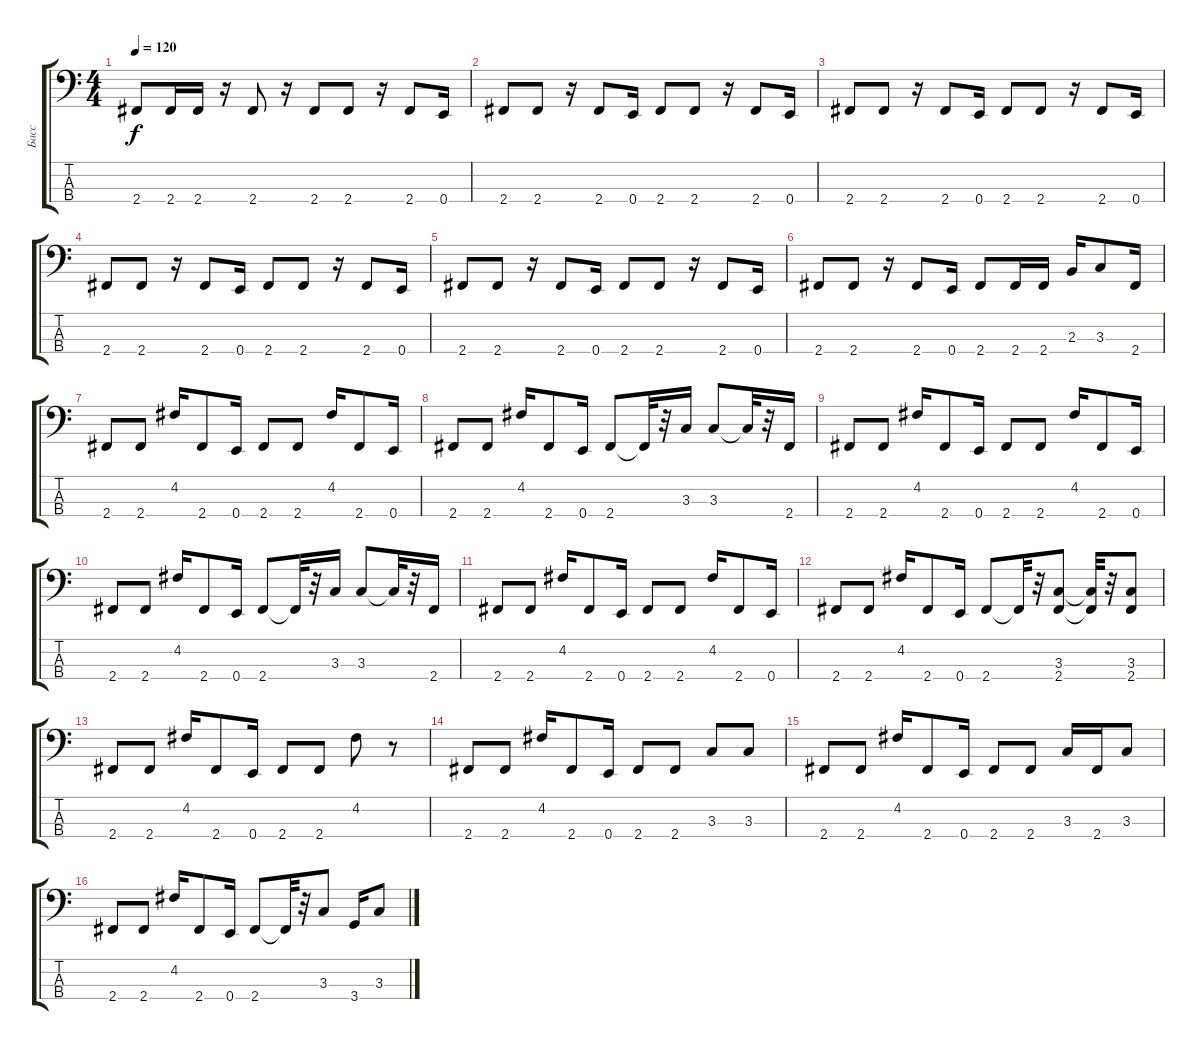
\track ("Басс" "Басс") {instrument electricbasspick}
\staff {score tabs}
\tuning (G2 D2 A1 E1) {hide}
\ts (4 4)
\tempo 120
\clef f4
\ks c
2.4.8{dy f} 2.4.16 2.4.16 r.16 2.4.8 r.16 2.4.8 2.4.8 r.16 2.4.8 0.4.16 |
2.4.8 2.4.8 r.16 2.4.8 0.4.16 2.4.8 2.4.8 r.16 2.4.8 0.4.16 |
2.4.8 2.4.8 r.16 2.4.8 0.4.16 2.4.8 2.4.8 r.16 2.4.8 0.4.16 |
2.4.8 2.4.8 r.16 2.4.8 0.4.16 2.4.8 2.4.8 r.16 2.4.8 0.4.16 |
2.4.8 2.4.8 r.16 2.4.8 0.4.16 2.4.8 2.4.8 r.16 2.4.8 0.4.16 |
2.4.8 2.4.8 r.16 2.4.8 0.4.16 2.4.8 2.4.16 2.4.16 2.3.16 3.3.8 2.4.16 |
2.4.8 2.4.8 4.2.16 2.4.8 0.4.16 2.4.8 2.4.8 4.2.16 2.4.8 0.4.16 |
2.4.8 2.4.8 4.2.16 2.4.8 0.4.16 2.4.8 2.4{t}.32 r.32 3.3.16 3.3.8 3.3{t}.32 r.32 2.4.16 |
2.4.8 2.4.8 4.2.16 2.4.8 0.4.16 2.4.8 2.4.8 4.2.16 2.4.8 0.4.16 |
2.4.8 2.4.8 4.2.16 2.4.8 0.4.16 2.4.8 2.4{t}.32 r.32 3.3.16 3.3.8 3.3{t}.32 r.32 2.4.16 |
2.4.8 2.4.8 4.2.16 2.4.8 0.4.16 2.4.8 2.4.8 4.2.16 2.4.8 0.4.16 |
2.4.8 2.4.8 4.2.16 2.4.8 0.4.16 2.4.8 2.4{t}.32 r.32 (3.3 2.4).8 (3.3{t} 2.4{t}).32 r.32 (3.3 2.4).8 |
2.4.8 2.4.8 4.2.16 2.4.8 0.4.16 2.4.8 2.4.8 4.2.8 r.8 |
2.4.8 2.4.8 4.2.16 2.4.8 0.4.16 2.4.8 2.4.8 3.3.8 3.3.8 |
2.4.8 2.4.8 4.2.16 2.4.8 0.4.16 2.4.8 2.4.8 3.3.16 2.4.16 3.3.8 |
2.4.8 2.4.8 4.2.16 2.4.8 0.4.16 2.4.8 2.4{t}.32 r.32 3.3.8 3.4.16 3.3.8
